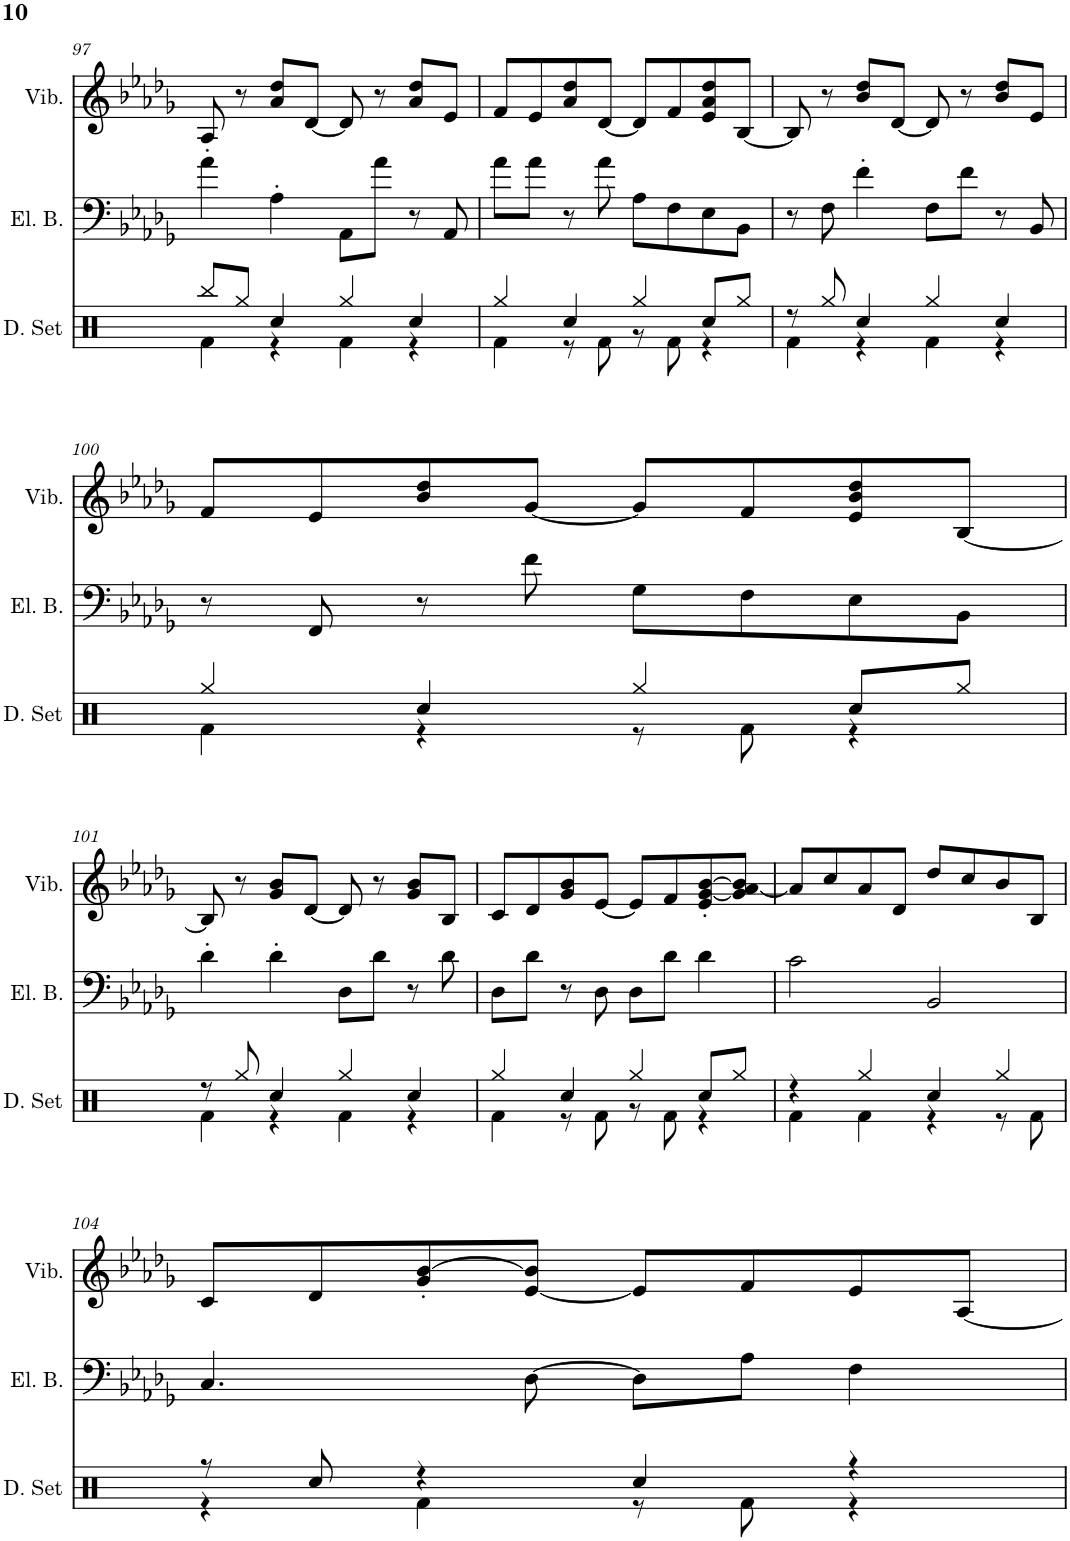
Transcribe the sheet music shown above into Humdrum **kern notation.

**kern	**kern	**kern
*part3	*part2	*part1
*staff3	*staff2	*staff1
*I"Drumset, Drum Set	*I"6-str. Electric Bass, Electric Bass	*I"Vibraphone
*I'D. Set	*I'El. B.	*I'Vib.
!!LO:PB:g=z
*clefX	*clefF4	*clefG2
*	*Trd7c12	*
*k[]	*k[b-e-a-d-g-]	*k[b-e-a-d-g-]
*M4/4	*M4/4	*M4/4
=97	=97	=97
*^	*	*
8Rbb/L	4Rf\	4a-'\	8A-/
8Rgg/J	.	.	8r
4Rcc/	4r	4A-'\	8a-/ 8dd-/L
.	.	.	[8d-/J
4Rgg/	4Rf\	8AA-\L	8d-/]
.	.	8a-\J	8r
4Rcc/	4r	8r	8a-/ 8dd-/L
.	.	8AA-/	8e-/J
=98	=98	=98	=98
4Rgg/	4Rf\	8a-\L	8f/L
.	.	8a-\J	8e-/
4Rcc/	8r	8r	8a-/ 8dd-/
.	8Rf\	8a-\	[8d-/J
4Rgg/	8r	8A-\L	8d-/L]
.	8Rf\	8F\	8f/
8Rcc/L	4r	8E-\	8e-/ 8a-/ 8dd-/
8Rgg/J	.	8BB-\J	[8B-/J
=99	=99	=99	=99
8r	4Rf\	8r	8B-/]
8Rgg/	.	8F\	8r
4Rcc/	4r	4f'\	8b-/ 8dd-/L
.	.	.	[8d-/J
4Rgg/	4Rf\	8F\L	8d-/]
.	.	8f\J	8r
4Rcc/	4r	8r	8b-/ 8dd-/L
.	.	8BB-/	8e-/J
!!LO:LB:g=z
=100	=100	=100	=100
4Rgg/	4Rf\	8r	8f/L
.	.	8FF/	8e-/
4Rcc/	4r	8r	8b-/ 8dd-/
.	.	8f\	[8g-/J
4Rgg/	8r	8G-\L	8g-/L]
.	8Rf\	8F\	8f/
8Rcc/L	4r	8E-\	8e-/ 8b-/ 8dd-/
8Rgg/J	.	8BB-\J	[8B-/J
!!LO:LB:g=z
=101	=101	=101	=101
8r	4Rf\	4d-'\	8B-/]
8Rgg/	.	.	8r
4Rcc/	4r	4d-'\	8g-/ 8b-/L
.	.	.	[8d-/J
4Rgg/	4Rf\	8D-\L	8d-/]
.	.	8d-\J	8r
4Rcc/	4r	8r	8g-/ 8b-/L
.	.	8d-\	8B-/J
=102	=102	=102	=102
4Rgg/	4Rf\	8D-\L	8c/L
.	.	8d-\J	8d-/
4Rcc/	8r	8r	8g-/ 8b-/
.	8Rf\	8D-\	[8e-/J
4Rgg/	8r	8D-\L	8e-/L]
.	8Rf\	8d-\J	8f/
8Rcc/L	4r	4d-\	8e-/' [8g-/' [8b-/'
8Rgg/J	.	.	8g-/] [8a-/ 8b-/]J
=103	=103	=103	=103
4r	4Rf\	2c\	8a-/L]
.	.	.	8cc/
4Rgg/	4Rf\	.	8a-/
.	.	.	8d-/J
4Rcc/	4r	2BB-/	8dd-/L
.	.	.	8cc/
4Rgg/	8r	.	8b-/
.	8Rf\	.	8B-/J
!!LO:LB:g=z
=104	=104	=104	=104
8r	4r	4.C/	8c/L
8Rcc/	.	.	8d-/
4r	4Rf\	.	8g-/' [8b-/'
.	.	[8D-\	[8e-/ 8b-/]J
4Rcc/	8r	8D-\L]	8e-/L]
.	8Rf\	8A-\J	8f/
4r	4r	4F\	8e-/
.	.	.	[8A-/J
*v	*v	*	*
=	=	=
*-	*-	*-
